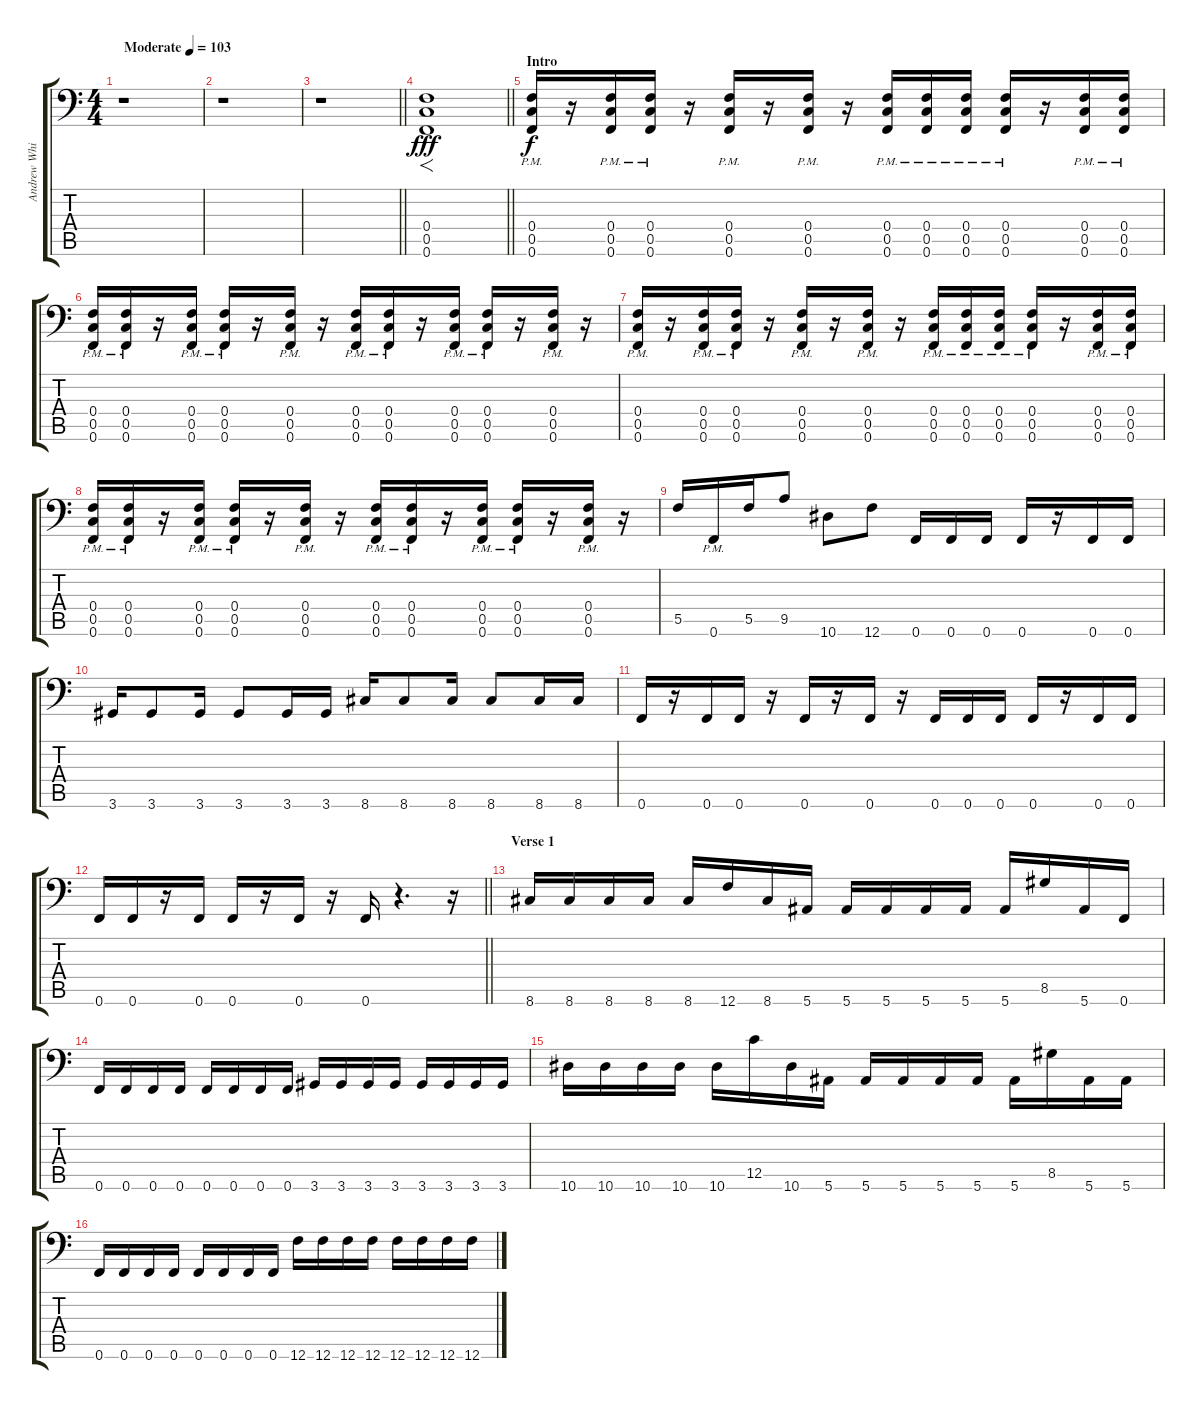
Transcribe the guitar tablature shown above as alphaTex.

\track ("Andrew Whiting - Lead Guitar" "Andrew Whi") {instrument distortionguitar}
\staff {score tabs}
\tuning (G3 D3 Bb2 F2 C2 F1) {hide}
\ts (4 4)
\tempo (103 "Moderate")
\clef f4
\ks c
r.1{dy fff instrument distortionguitar} |
r.1 |
\barLineRight lightlight
r.1 |
\barLineRight lightlight
(0.4 0.5 0.6).1{f} |
\section ("" "Intro")
(0.4{pm} 0.5{pm} 0.6{pm}).16{dy f} r.16 (0.4{pm} 0.5{pm} 0.6{pm}).16 (0.4{pm} 0.5{pm} 0.6{pm}).16 r.16 (0.4{pm} 0.5{pm} 0.6{pm}).16 r.16 (0.4{pm} 0.5{pm} 0.6{pm}).16 r.16 (0.4{pm} 0.5{pm} 0.6{pm}).16 (0.4{pm} 0.5{pm} 0.6{pm}).16 (0.4{pm} 0.5{pm} 0.6{pm}).16 (0.4{pm} 0.5{pm} 0.6{pm}).16 r.16 (0.4{pm} 0.5{pm} 0.6{pm}).16 (0.4{pm} 0.5{pm} 0.6{pm}).16 |
(0.4{pm} 0.5{pm} 0.6{pm}).16 (0.4{pm} 0.5{pm} 0.6{pm}).16 r.16 (0.4{pm} 0.5{pm} 0.6{pm}).16 (0.4{pm} 0.5{pm} 0.6{pm}).16 r.16 (0.4{pm} 0.5{pm} 0.6{pm}).16 r.16 (0.4{pm} 0.5{pm} 0.6{pm}).16 (0.4{pm} 0.5{pm} 0.6{pm}).16 r.16 (0.4{pm} 0.5{pm} 0.6{pm}).16 (0.4{pm} 0.5{pm} 0.6{pm}).16 r.16 (0.4{pm} 0.5{pm} 0.6{pm}).16 r.16 |
(0.4{pm} 0.5{pm} 0.6{pm}).16 r.16 (0.4{pm} 0.5{pm} 0.6{pm}).16 (0.4{pm} 0.5{pm} 0.6{pm}).16 r.16 (0.4{pm} 0.5{pm} 0.6{pm}).16 r.16 (0.4{pm} 0.5{pm} 0.6{pm}).16 r.16 (0.4{pm} 0.5{pm} 0.6{pm}).16 (0.4{pm} 0.5{pm} 0.6{pm}).16 (0.4{pm} 0.5{pm} 0.6{pm}).16 (0.4{pm} 0.5{pm} 0.6{pm}).16 r.16 (0.4{pm} 0.5{pm} 0.6{pm}).16 (0.4{pm} 0.5{pm} 0.6{pm}).16 |
(0.4{pm} 0.5{pm} 0.6{pm}).16 (0.4{pm} 0.5{pm} 0.6{pm}).16 r.16 (0.4{pm} 0.5{pm} 0.6{pm}).16 (0.4{pm} 0.5{pm} 0.6{pm}).16 r.16 (0.4{pm} 0.5{pm} 0.6{pm}).16 r.16 (0.4{pm} 0.5{pm} 0.6{pm}).16 (0.4{pm} 0.5{pm} 0.6{pm}).16 r.16 (0.4{pm} 0.5{pm} 0.6{pm}).16 (0.4{pm} 0.5{pm} 0.6{pm}).16 r.16 (0.4{pm} 0.5{pm} 0.6{pm}).16 r.16 |
5.5.16 0.6{pm}.16 5.5.16 9.5.8 10.6.8 12.6.8 0.6.16 0.6.16 0.6.16 0.6.16 r.16 0.6.16 0.6.16 |
3.6.16 3.6.8 3.6.16 3.6.8 3.6.16 3.6.16 8.6.16 8.6.8 8.6.16 8.6.8 8.6.16 8.6.16 |
0.6.16 r.16 0.6.16 0.6.16 r.16 0.6.16 r.16 0.6.16 r.16 0.6.16 0.6.16 0.6.16 0.6.16 r.16 0.6.16 0.6.16 |
\barLineRight lightlight
0.6.16 0.6.16 r.16 0.6.16 0.6.16 r.16 0.6.16 r.16 0.6.16 r.4{d} r.16 |
\section ("" "Verse 1")
8.6.16 8.6.16 8.6.16 8.6.16 8.6.16 12.6.16 8.6.16 5.6.16 5.6.16 5.6.16 5.6.16 5.6.16 5.6.16 8.5.16 5.6.16 0.6.16 |
0.6.16 0.6.16 0.6.16 0.6.16 0.6.16 0.6.16 0.6.16 0.6.16 3.6.16 3.6.16 3.6.16 3.6.16 3.6.16 3.6.16 3.6.16 3.6.16 |
10.6.16 10.6.16 10.6.16 10.6.16 10.6.16 12.5.16 10.6.16 5.6.16 5.6.16 5.6.16 5.6.16 5.6.16 5.6.16 8.5.16 5.6.16 5.6.16 |
0.6.16 0.6.16 0.6.16 0.6.16 0.6.16 0.6.16 0.6.16 0.6.16 12.6.16 12.6.16 12.6.16 12.6.16 12.6.16 12.6.16 12.6.16 12.6.16
